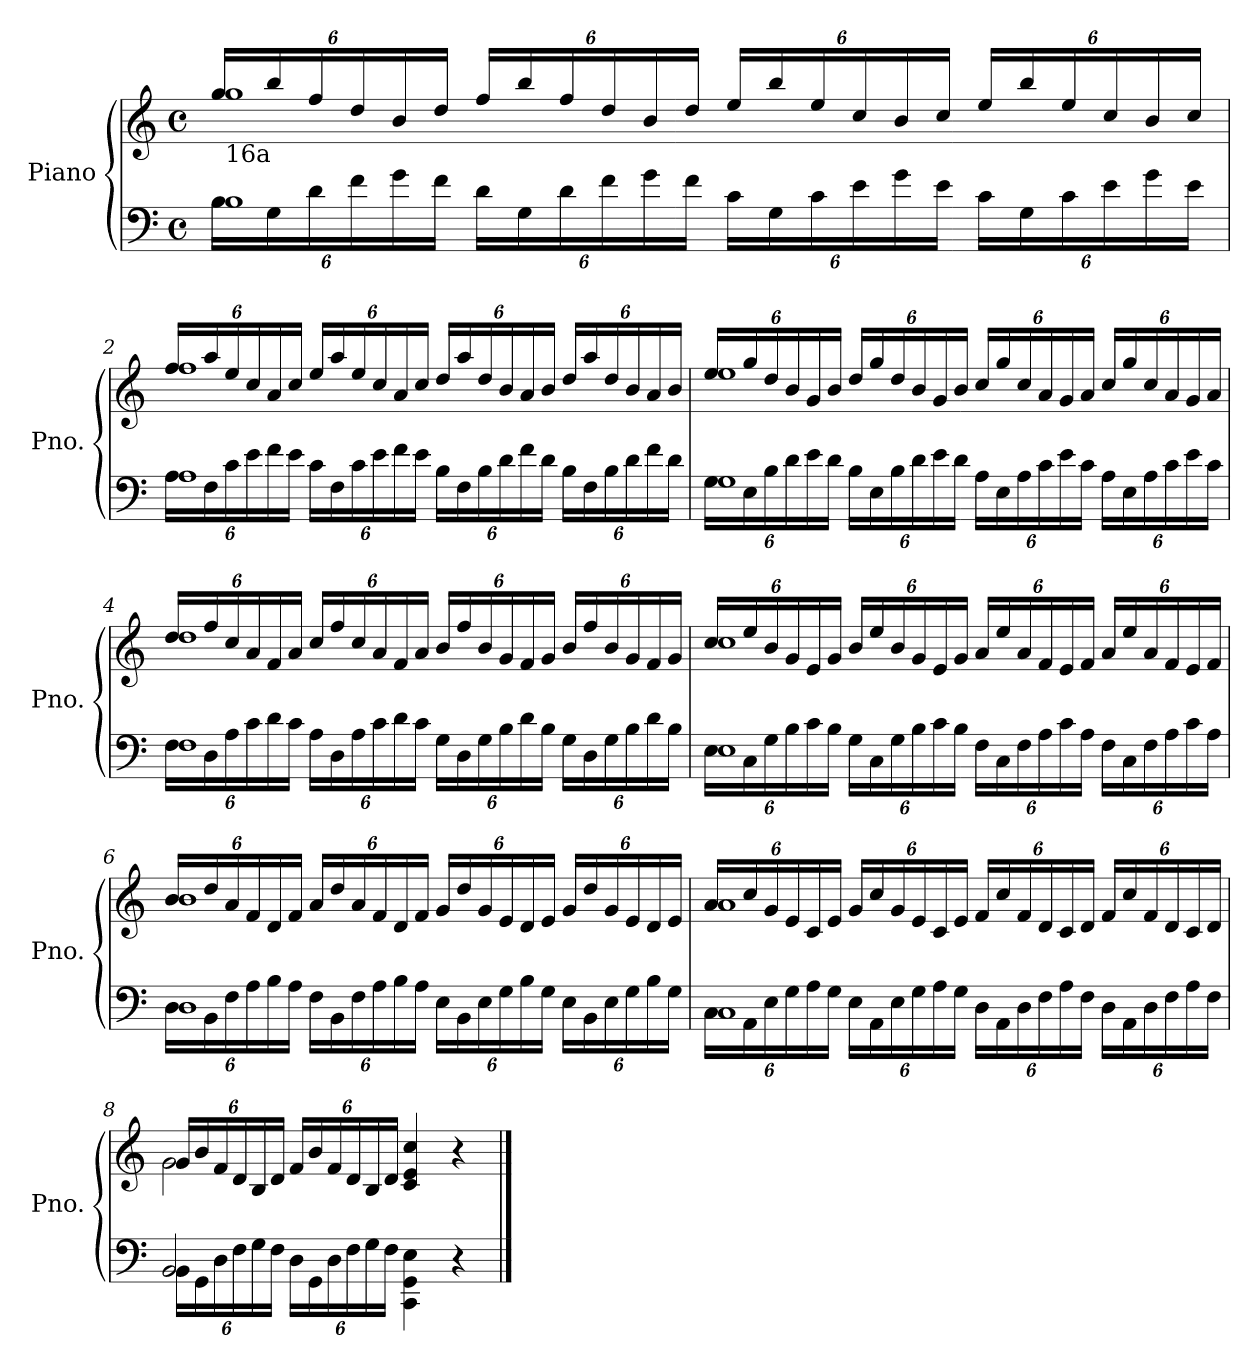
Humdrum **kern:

**kern	**kern
*part1	*part1
*staff2	*staff1
*I"Piano	*
*I'Pno.	*
*clefF4	*clefG2
*k[]	*k[]
*M4/4	*M4/4
*met(c)	*met(c)
*MM100	*MM100
=1	=1
*^	*^
*	*Xbrackettup	*	*Xbrackettup
!	!	!LO:TX:b:t=16a	!
1B	24B\LL	1gg	24gg/LL
.	24G\	.	24bb/
.	24d\	.	24ff/
.	24f\	.	24dd/
.	24g\	.	24b/
.	24f\JJ	.	24dd/JJ
.	24d\LL	.	24ff/LL
.	24G\	.	24bb/
.	24d\	.	24ff/
.	24f\	.	24dd/
.	24g\	.	24b/
.	24f\JJ	.	24dd/JJ
.	24c\LL	.	24ee/LL
.	24G\	.	24bb/
.	24c\	.	24ee/
.	24e\	.	24cc/
.	24g\	.	24b/
.	24e\JJ	.	24cc/JJ
.	24c\LL	.	24ee/LL
.	24G\	.	24bb/
.	24c\	.	24ee/
.	24e\	.	24cc/
.	24g\	.	24b/
.	24e\JJ	.	24cc/JJ
!!LO:LB:g=z	!!
=2	=2	=2	=2
1A	24A\LL	1ff	24ff/LL
.	24F\	.	24aa/
.	24c\	.	24ee/
.	24e\	.	24cc/
.	24f\	.	24a/
.	24e\JJ	.	24cc/JJ
.	24c\LL	.	24ee/LL
.	24F\	.	24aa/
.	24c\	.	24ee/
.	24e\	.	24cc/
.	24f\	.	24a/
.	24e\JJ	.	24cc/JJ
.	24B\LL	.	24dd/LL
.	24F\	.	24aa/
.	24B\	.	24dd/
.	24d\	.	24b/
.	24f\	.	24a/
.	24d\JJ	.	24b/JJ
.	24B\LL	.	24dd/LL
.	24F\	.	24aa/
.	24B\	.	24dd/
.	24d\	.	24b/
.	24f\	.	24a/
.	24d\JJ	.	24b/JJ
!!LO:LB:g=z	!!
=3	=3	=3	=3
1G	24G\LL	1ee	24ee/LL
.	24E\	.	24gg/
.	24B\	.	24dd/
.	24d\	.	24b/
.	24e\	.	24g/
.	24d\JJ	.	24b/JJ
.	24B\LL	.	24dd/LL
.	24E\	.	24gg/
.	24B\	.	24dd/
.	24d\	.	24b/
.	24e\	.	24g/
.	24d\JJ	.	24b/JJ
.	24A\LL	.	24cc/LL
.	24E\	.	24gg/
.	24A\	.	24cc/
.	24c\	.	24a/
.	24e\	.	24g/
.	24c\JJ	.	24a/JJ
.	24A\LL	.	24cc/LL
.	24E\	.	24gg/
.	24A\	.	24cc/
.	24c\	.	24a/
.	24e\	.	24g/
.	24c\JJ	.	24a/JJ
=4	=4	=4	=4
1F	24F\LL	1dd	24dd/LL
.	24D\	.	24ff/
.	24A\	.	24cc/
.	24c\	.	24a/
.	24d\	.	24f/
.	24c\JJ	.	24a/JJ
.	24A\LL	.	24cc/LL
.	24D\	.	24ff/
.	24A\	.	24cc/
.	24c\	.	24a/
.	24d\	.	24f/
.	24c\JJ	.	24a/JJ
.	24G\LL	.	24b/LL
.	24D\	.	24ff/
.	24G\	.	24b/
.	24B\	.	24g/
.	24d\	.	24f/
.	24B\JJ	.	24g/JJ
.	24G\LL	.	24b/LL
.	24D\	.	24ff/
.	24G\	.	24b/
.	24B\	.	24g/
.	24d\	.	24f/
.	24B\JJ	.	24g/JJ
!!LO:LB:g=z	!!
=5	=5	=5	=5
1E	24E\LL	1cc	24cc/LL
.	24C\	.	24ee/
.	24G\	.	24b/
.	24B\	.	24g/
.	24c\	.	24e/
.	24B\JJ	.	24g/JJ
.	24G\LL	.	24b/LL
.	24C\	.	24ee/
.	24G\	.	24b/
.	24B\	.	24g/
.	24c\	.	24e/
.	24B\JJ	.	24g/JJ
.	24F\LL	.	24a/LL
.	24C\	.	24ee/
.	24F\	.	24a/
.	24A\	.	24f/
.	24c\	.	24e/
.	24A\JJ	.	24f/JJ
.	24F\LL	.	24a/LL
.	24C\	.	24ee/
.	24F\	.	24a/
.	24A\	.	24f/
.	24c\	.	24e/
.	24A\JJ	.	24f/JJ
=6	=6	=6	=6
1D	24D\LL	1b	24b/LL
.	24BB\	.	24dd/
.	24F\	.	24a/
.	24A\	.	24f/
.	24B\	.	24d/
.	24A\JJ	.	24f/JJ
.	24F\LL	.	24a/LL
.	24BB\	.	24dd/
.	24F\	.	24a/
.	24A\	.	24f/
.	24B\	.	24d/
.	24A\JJ	.	24f/JJ
.	24E\LL	.	24g/LL
.	24BB\	.	24dd/
.	24E\	.	24g/
.	24G\	.	24e/
.	24B\	.	24d/
.	24G\JJ	.	24e/JJ
.	24E\LL	.	24g/LL
.	24BB\	.	24dd/
.	24E\	.	24g/
.	24G\	.	24e/
.	24B\	.	24d/
.	24G\JJ	.	24e/JJ
!!LO:LB:g=z	!!
=7	=7	=7	=7
1C	24C\LL	1a	24a/LL
.	24AA\	.	24cc/
.	24E\	.	24g/
.	24G\	.	24e/
.	24A\	.	24c/
.	24G\JJ	.	24e/JJ
.	24E\LL	.	24g/LL
.	24AA\	.	24cc/
.	24E\	.	24g/
.	24G\	.	24e/
.	24A\	.	24c/
.	24G\JJ	.	24e/JJ
.	24D\LL	.	24f/LL
.	24AA\	.	24cc/
.	24D\	.	24f/
.	24F\	.	24d/
.	24A\	.	24c/
.	24F\JJ	.	24d/JJ
.	24D\LL	.	24f/LL
.	24AA\	.	24cc/
.	24D\	.	24f/
.	24F\	.	24d/
.	24A\	.	24c/
.	24F\JJ	.	24d/JJ
=8	=8	=8	=8
2BB/	24BB\LL	2g\	24g/LL
.	24GG\	.	24b/
.	24D\	.	24f/
.	24F\	.	24d/
.	24G\	.	24B/
.	24F\JJ	.	24d/JJ
.	24D\LL	.	24f/LL
.	24GG\	.	24b/
.	24D\	.	24f/
.	24F\	.	24d/
.	24G\	.	24B/
.	24F\JJ	.	24d/JJ
2ryy	4CC\ 4GG\ 4E\	2ryy	4c/ 4e/ 4cc/
.	4r	.	4r
*v	*v	*	*
*	*v	*v
==	==
*-	*-
